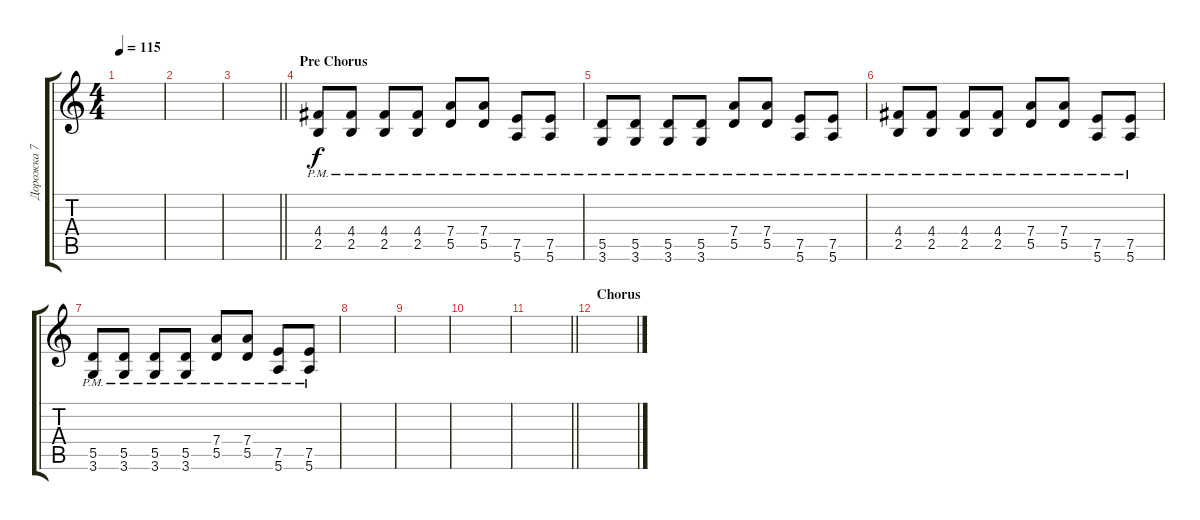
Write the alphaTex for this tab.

\track ("Дорожка 7" "Дорожка 7") {instrument distortionguitar}
\staff {score tabs}
\tuning (E4 B3 G3 D3 A2 E2) {hide}
\ts (4 4)
\tempo 115
\clef g2
\ks c
|
|
\barLineRight lightlight
|
\section ("" "Pre Chorus")
(4.4{pm} 2.5{pm}).8 (4.4{pm} 2.5{pm}).8 (4.4{pm} 2.5{pm}).8 (4.4{pm} 2.5{pm}).8 (7.4{pm} 5.5{pm}).8 (7.4{pm} 5.5{pm}).8 (7.5{pm} 5.6{pm}).8 (7.5{pm} 5.6{pm}).8 |
(5.5{pm} 3.6{pm}).8 (5.5{pm} 3.6{pm}).8 (5.5{pm} 3.6{pm}).8 (5.5{pm} 3.6{pm}).8 (7.4{pm} 5.5{pm}).8 (7.4{pm} 5.5{pm}).8 (7.5{pm} 5.6{pm}).8 (7.5{pm} 5.6{pm}).8 |
(4.4{pm} 2.5{pm}).8 (4.4{pm} 2.5{pm}).8 (4.4{pm} 2.5{pm}).8 (4.4{pm} 2.5{pm}).8 (7.4{pm} 5.5{pm}).8 (7.4{pm} 5.5{pm}).8 (7.5{pm} 5.6{pm}).8 (7.5{pm} 5.6{pm}).8 |
(5.5{pm} 3.6{pm}).8 (5.5{pm} 3.6{pm}).8 (5.5{pm} 3.6{pm}).8 (5.5{pm} 3.6{pm}).8 (7.4{pm} 5.5{pm}).8 (7.4{pm} 5.5{pm}).8 (7.5{pm} 5.6{pm}).8 (7.5{pm} 5.6{pm}).8 |
|
|
|
\barLineRight lightlight
|
\section ("" "Chorus")
